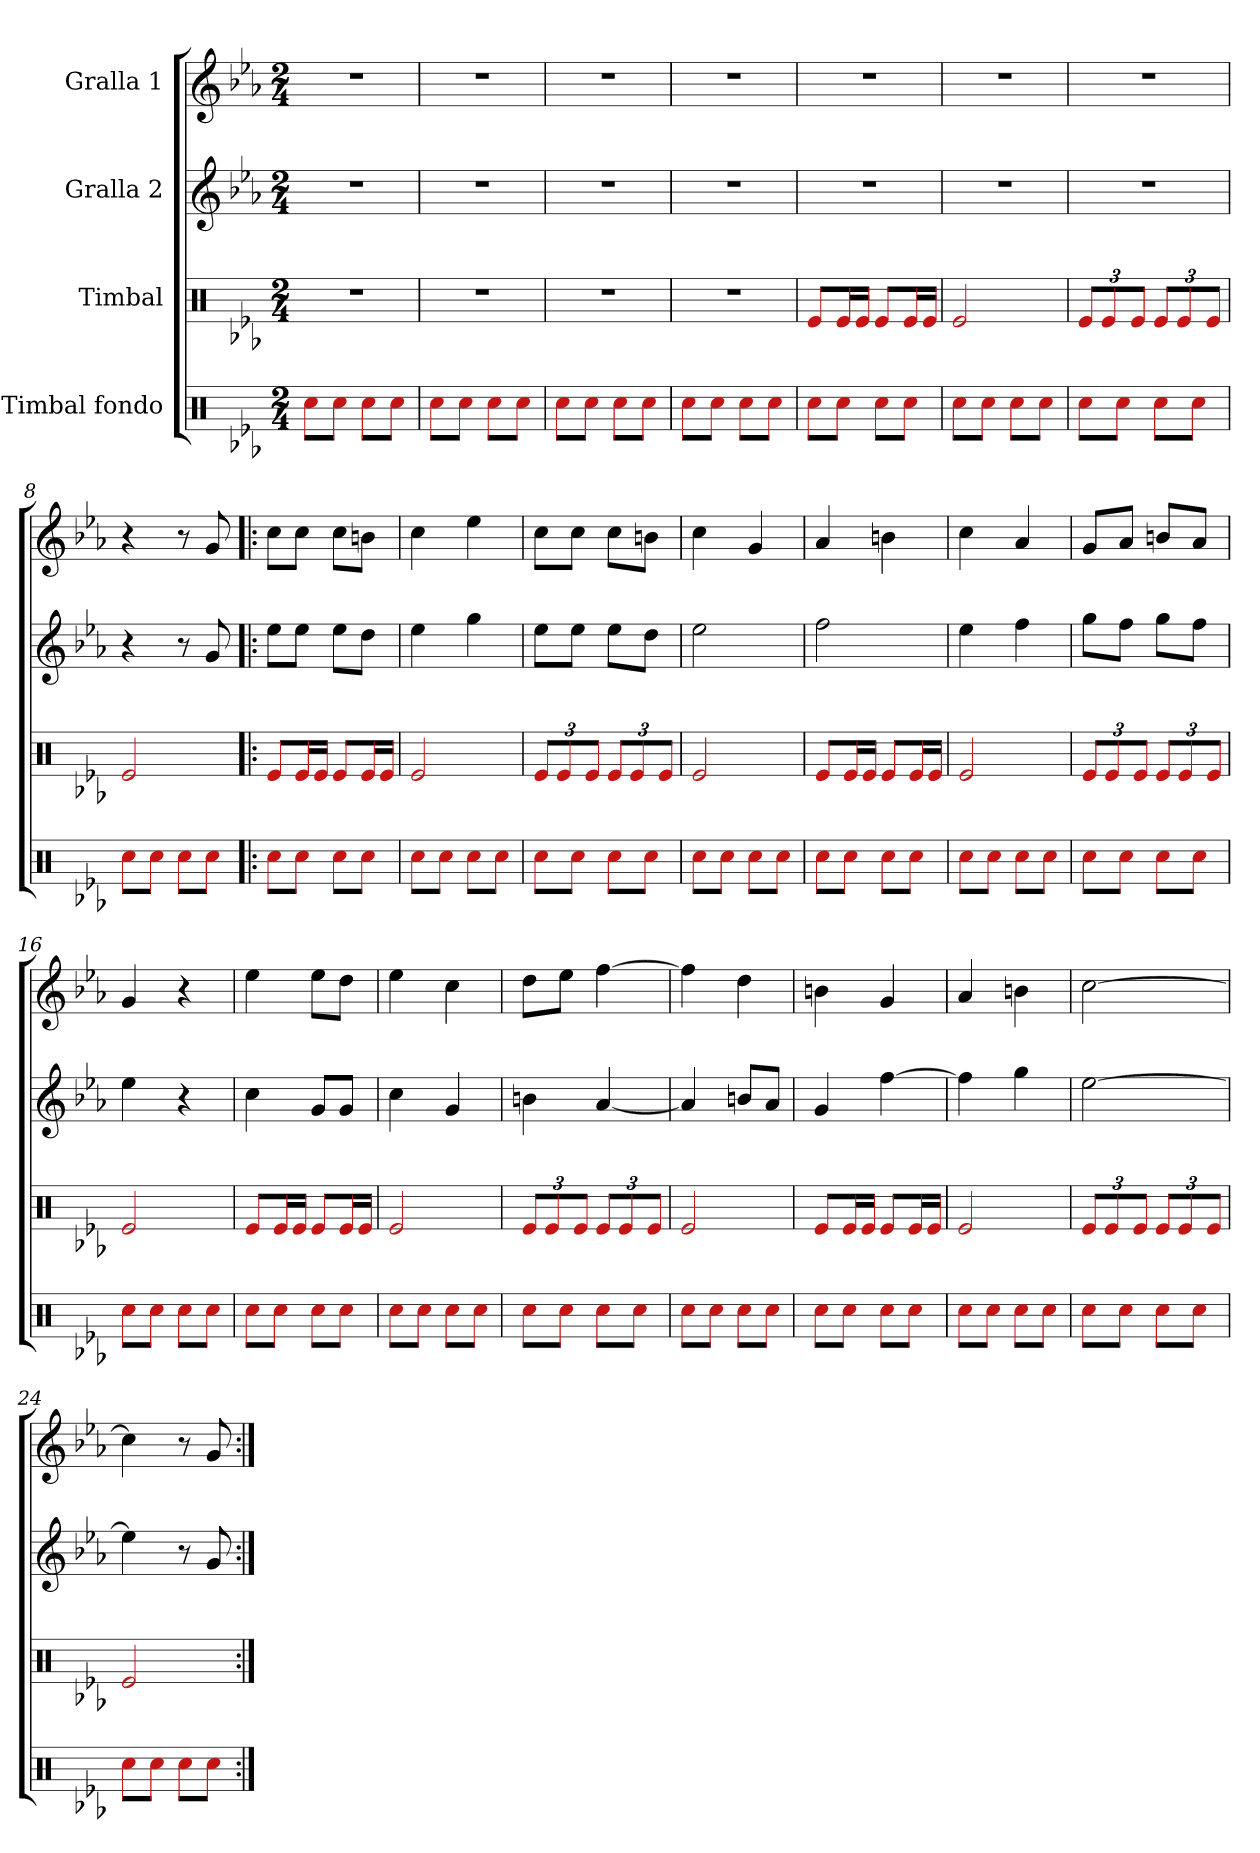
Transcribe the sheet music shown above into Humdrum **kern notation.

**kern	**kern	**kern	**kern
*part4	*part3	*part2	*part1
*staff4	*staff3	*staff2	*staff1
*I"Timbal fondo	*I"Timbal	*I"Gralla 2	*I"Gralla 1
*clefX	*clefX	*clefG2	*clefG2
*k[b-e-a-]	*k[b-e-a-]	*k[b-e-a-]	*k[b-e-a-]
*M2/4	*M2/4	*M2/4	*M2/4
=1	=1	=1	=1
8cc\L	2r	2r	2r
8cc\J	.	.	.
8cc\L	.	.	.
8cc\J	.	.	.
=2	=2	=2	=2
8cc\L	2r	2r	2r
8cc\J	.	.	.
8cc\L	.	.	.
8cc\J	.	.	.
=3	=3	=3	=3
8cc\L	2r	2r	2r
8cc\J	.	.	.
8cc\L	.	.	.
8cc\J	.	.	.
=4	=4	=4	=4
8cc\L	2r	2r	2r
8cc\J	.	.	.
8cc\L	.	.	.
8cc\J	.	.	.
=5	=5	=5	=5
8cc\L	8e-/L	2r	2r
8cc\J	16e-/L	.	.
.	16e-/JJ	.	.
8cc\L	8e-/L	.	.
8cc\J	16e-/L	.	.
.	16e-/JJ	.	.
=6	=6	=6	=6
8cc\L	2e-	2r	2r
8cc\J	.	.	.
8cc\L	.	.	.
8cc\J	.	.	.
=7	=7	=7	=7
8cc\L	12e-/L	2r	2r
.	12e-/	.	.
8cc\J	.	.	.
.	12e-/J	.	.
8cc\L	12e-/L	.	.
.	12e-/	.	.
8cc\J	.	.	.
.	12e-/J	.	.
=8	=8	=8	=8
8cc\L	2e-	4r	4r
8cc\J	.	.	.
8cc\L	.	8r	8r
8cc\J	.	8g	8g
=9!|:	=9!|:	=9!|:	=9!|:
8cc\L	8e-/L	8ee-\L	8cc\L
8cc\J	16e-/L	8ee-\J	8cc\J
.	16e-/JJ	.	.
8cc\L	8e-/L	8ee-\L	8cc\L
8cc\J	16e-/L	8dd\J	8b\J
.	16e-/JJ	.	.
=10	=10	=10	=10
8cc\L	2e-	4ee-	4cc
8cc\J	.	.	.
8cc\L	.	4gg	4ee-
8cc\J	.	.	.
=11	=11	=11	=11
8cc\L	12e-/L	8ee-\L	8cc\L
.	12e-/	.	.
8cc\J	.	8ee-\J	8cc\J
.	12e-/J	.	.
8cc\L	12e-/L	8ee-\L	8cc\L
.	12e-/	.	.
8cc\J	.	8dd\J	8b\J
.	12e-/J	.	.
=12	=12	=12	=12
8cc\L	2e-	2ee-	4cc
8cc\J	.	.	.
8cc\L	.	.	4g
8cc\J	.	.	.
=13	=13	=13	=13
8cc\L	8e-/L	2ff	4a-
8cc\J	16e-/L	.	.
.	16e-/JJ	.	.
8cc\L	8e-/L	.	4b
8cc\J	16e-/L	.	.
.	16e-/JJ	.	.
=14	=14	=14	=14
8cc\L	2e-	4ee-	4cc
8cc\J	.	.	.
8cc\L	.	4ff	4a-
8cc\J	.	.	.
=15	=15	=15	=15
8cc\L	12e-/L	8gg\L	8g/L
.	12e-/	.	.
8cc\J	.	8ff\J	8a-/J
.	12e-/J	.	.
8cc\L	12e-/L	8gg\L	8b/L
.	12e-/	.	.
8cc\J	.	8ff\J	8a-/J
.	12e-/J	.	.
=16	=16	=16	=16
8cc\L	2e-	4ee-	4g
8cc\J	.	.	.
8cc\L	.	4r	4r
8cc\J	.	.	.
=17	=17	=17	=17
8cc\L	8e-/L	4cc	4ee-
8cc\J	16e-/L	.	.
.	16e-/JJ	.	.
8cc\L	8e-/L	8g/L	8ee-\L
8cc\J	16e-/L	8g/J	8dd\J
.	16e-/JJ	.	.
=18	=18	=18	=18
8cc\L	2e-	4cc	4ee-
8cc\J	.	.	.
8cc\L	.	4g	4cc
8cc\J	.	.	.
=19	=19	=19	=19
8cc\L	12e-/L	4b	8dd\L
.	12e-/	.	.
8cc\J	.	.	8ee-\J
.	12e-/J	.	.
8cc\L	12e-/L	[4a-	[4ff
.	12e-/	.	.
8cc\J	.	.	.
.	12e-/J	.	.
=20	=20	=20	=20
8cc\L	2e-	4a-]	4ff]
8cc\J	.	.	.
8cc\L	.	8b/L	4dd
8cc\J	.	8a-/J	.
=21	=21	=21	=21
8cc\L	8e-/L	4g	4b
8cc\J	16e-/L	.	.
.	16e-/JJ	.	.
8cc\L	8e-/L	[4ff	4g
8cc\J	16e-/L	.	.
.	16e-/JJ	.	.
=22	=22	=22	=22
8cc\L	2e-	4ff]	4a-
8cc\J	.	.	.
8cc\L	.	4gg	4b
8cc\J	.	.	.
=23	=23	=23	=23
8cc\L	12e-/L	[2ee-	[2cc
.	12e-/	.	.
8cc\J	.	.	.
.	12e-/J	.	.
8cc\L	12e-/L	.	.
.	12e-/	.	.
8cc\J	.	.	.
.	12e-/J	.	.
=24	=24	=24	=24
8cc\L	2e-	4ee-]	4cc]
8cc\J	.	.	.
8cc\L	.	8r	8r
8cc\J	.	8g	8g
=:|!	=:|!	=:|!	=:|!
*-	*-	*-	*-
